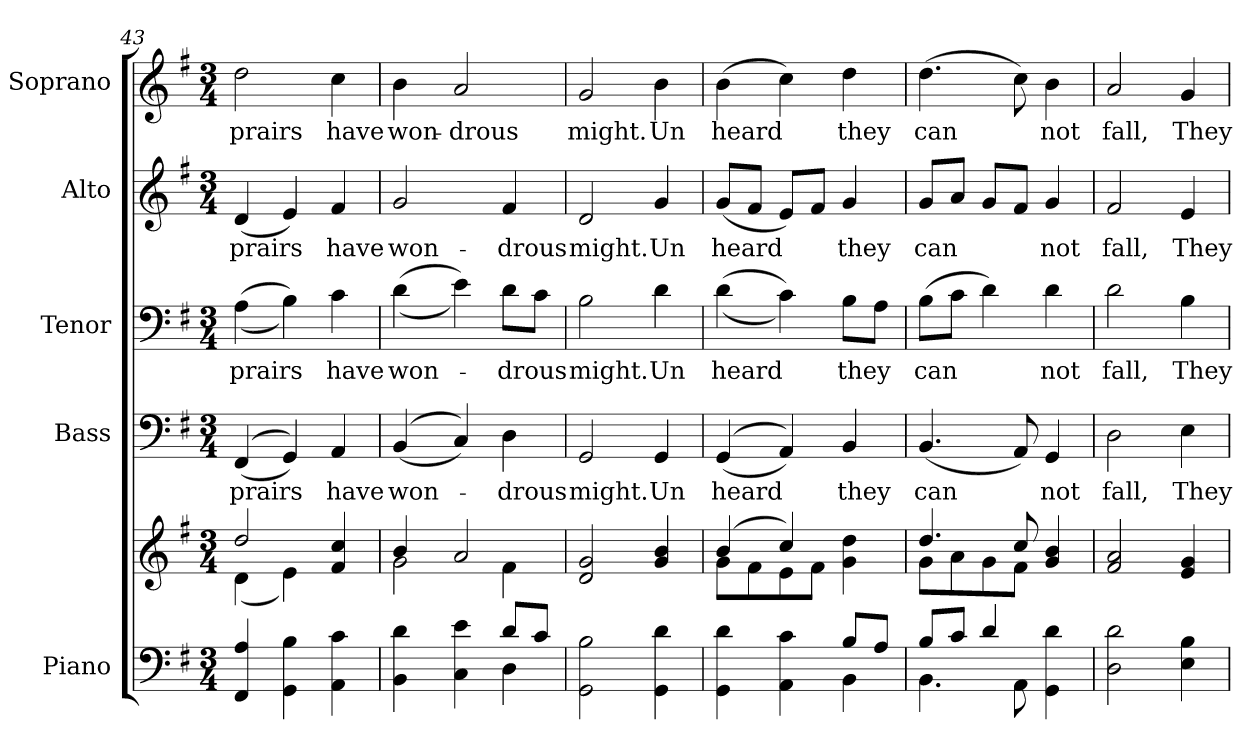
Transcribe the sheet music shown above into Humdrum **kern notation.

**kern	**kern	**kern	**text	**kern	**text	**kern	**text	**kern	**text
*part5	*part5	*part4	*part4	*part3	*part3	*part2	*part2	*part1	*part1
*staff6	*staff5	*staff4	*staff4	*staff3	*staff3	*staff2	*staff2	*staff1	*staff1
*I"Piano	*	*I"Bass	*	*I"Tenor	*	*I"Alto	*	*I"Soprano	*
*I'Pno.	*	*I'B.	*	*I'T.	*	*I'A.	*	*I'S.	*
*clefF4	*clefG2	*clefF4	*	*clefF4	*	*clefG2	*	*clefG2	*
*k[f#]	*k[f#]	*k[f#]	*	*k[f#]	*	*k[f#]	*	*k[f#]	*
*G:	*G:	*G:	*	*G:	*	*G:	*	*G:	*
*M3/4	*M3/4	*M3/4	*	*M3/4	*	*M3/4	*	*M3/4	*
=43	=43	=43	=43	=43	=43	=43	=43	=43	=43
*	*^	*	*	*	*	*	*	*	*
!	!	!	!	!LO:LY:b:color=#000000	!	!	!	!	!	!
!	!	!	!	!	!	!LO:LY:b:color=#000000	!	!	!	!
!	!	!	!	!	!	!	!	!LO:LY:b:color=#000000	!	!
!	!	!	!	!	!	!	!	!	!	!LO:LY:b:color=#000000
4FF#i/ 4Ai	2ddi/	(4di\	((4FF#i/	prairs	((4Ai\	prairs	(4di/	prairs	2ddi\	prairs
4GGi\ 4Bi	.	4ei\)	4GGi/))	.	4Bi\))	.	4ei/)	.	.	.
!	!	!	!	!LO:LY:b:color=#000000	!	!	!	!	!	!
!	!	!	!	!	!	!LO:LY:b:color=#000000	!	!	!	!
!	!	!	!	!	!	!	!	!LO:LY:b:color=#000000	!	!
!	!	!	!	!	!	!	!	!	!	!LO:LY:b:color=#000000
4AAi\ 4ci	4f#i/ 4cci	4ryy	4AAi/	have	4ci\	have	4f#i/	have	4cci\	have
!!LO:PB:g=z
=44	=44	=44	=44	=44	=44	=44	=44	=44	=44	=44
*^	*	*	*	*	*	*	*	*	*	*
!	!	!	!	!	!LO:LY:b:color=#000000	!	!	!	!	!	!
!	!	!	!	!	!	!	!LO:LY:b:color=#000000	!	!	!	!
!	!	!	!	!	!	!	!	!	!LO:LY:b:color=#000000	!	!
!	!	!	!	!	!	!	!	!	!	!	!LO:LY:b:color=#000000
4BBi\ 4di	2ryy	4bi/	2gi\	((4BBi/	won-	((4di\	won-	2gi/	won-	4bi\	won-
!	!	!	!	!	!	!	!	!	!	!	!LO:LY:b:color=#000000
4Ci\ 4ei	.	2ai/	.	4Ci/))	.	4ei\))	.	.	.	2ai/	-drous
!	!	!	!	!	!LO:LY:b:color=#000000	!	!	!	!	!	!
!	!	!	!	!	!	!	!LO:LY:b:color=#000000	!	!	!	!
!	!	!	!	!	!	!	!	!	!LO:LY:b:color=#000000	!	!
8di/L	4Di\	.	4f#i\	4Di\	-drous	8di\L	-drous	4f#i/	-drous	.	.
8ci/J	.	.	.	.	.	8ci\J	.	.	.	.	.
*v	*v	*	*	*	*	*	*	*	*	*	*
*	*v	*v	*	*	*	*	*	*	*	*
=45	=45	=45	=45	=45	=45	=45	=45	=45	=45
!	!	!	!LO:LY:b:color=#000000	!	!	!	!	!	!
!	!	!	!	!	!LO:LY:b:color=#000000	!	!	!	!
!	!	!	!	!	!	!	!LO:LY:b:color=#000000	!	!
!	!	!	!	!	!	!	!	!	!LO:LY:b:color=#000000
2GGi\ 2Bi	2di/ 2gi	2GGi/	might.	2Bi\	might.	2di/	might.	2gi/	might.
!	!	!	!LO:LY:b:color=#000000	!	!	!	!	!	!
!	!	!	!	!	!LO:LY:b:color=#000000	!	!	!	!
!	!	!	!	!	!	!	!LO:LY:b:color=#000000	!	!
!	!	!	!	!	!	!	!	!	!LO:LY:b:color=#000000
4GGi\ 4di	4gi/ 4bi	4GGi/	Un	4di\	Un	4gi/	Un	4bi\	Un
!!LO:PB:g=z
=46	=46	=46	=46	=46	=46	=46	=46	=46	=46
*^	*^	*	*	*	*	*	*	*	*
!	!	!	!	!	!LO:LY:b:color=#000000	!	!	!	!	!	!
!	!	!	!	!	!	!	!LO:LY:b:color=#000000	!	!	!	!
!	!	!	!	!	!	!	!	!	!LO:LY:b:color=#000000	!	!
!	!	!	!	!	!	!	!	!	!	!	!LO:LY:b:color=#000000
4GGi\ 4di	2ryy	(4bi/	8gi\L	((4GGi/	heard	((4di\	heard	(8gi/L	heard	(4bi\	heard
.	.	.	8f#i\	.	.	.	.	8f#i/J	.	.	.
4AAi\ 4ci	.	4cci/)	8ei\	4AAi/))	.	4ci\))	.	8ei/L)	.	4cci\)	.
.	.	.	8f#i\J	.	.	.	.	8f#i/J	.	.	.
!	!	!	!	!	!LO:LY:b:color=#000000	!	!	!	!	!	!
!	!	!	!	!	!	!	!LO:LY:b:color=#000000	!	!	!	!
!	!	!	!	!	!	!	!	!	!LO:LY:b:color=#000000	!	!
!	!	!	!	!	!	!	!	!	!	!	!LO:LY:b:color=#000000
8Bi/L	4BBi\	4gi\ 4ddi	4ryy	4BBi/	they	8Bi\L	they	4gi/	they	4ddi\	they
8Ai/J	.	.	.	.	.	8Ai\J	.	.	.	.	.
=47	=47	=47	=47	=47	=47	=47	=47	=47	=47	=47	=47
!	!	!	!	!	!LO:LY:b:color=#000000	!	!	!	!	!	!
!	!	!	!	!	!	!	!LO:LY:b:color=#000000	!	!	!	!
!	!	!	!	!	!	!	!	!	!LO:LY:b:color=#000000	!	!
!	!	!	!	!	!	!	!	!	!	!	!LO:LY:b:color=#000000
8Bi/L	4.BBi\	4.ddi/	8gi\L	(4.BBi/	can	(8Bi\L	can	8gi/L	can	(4.ddi\	can
8ci/J	.	.	8ai\	.	.	8ci\J	.	8ai/J	.	.	.
4di/	.	.	8gi\	.	.	4di\)	.	8gi/L	.	.	.
.	8AAi\	8cci/	8f#i\J	8AAi/)	.	.	.	8f#i/J	.	8cci\)	.
!	!	!	!	!	!LO:LY:b:color=#000000	!	!	!	!	!	!
!	!	!	!	!	!	!	!LO:LY:b:color=#000000	!	!	!	!
!	!	!	!	!	!	!	!	!	!LO:LY:b:color=#000000	!	!
!	!	!	!	!	!	!	!	!	!	!	!LO:LY:b:color=#000000
4GGi\ 4di	4ryy	4gi/ 4bi	4ryy	4GGi/	not	4di\	not	4gi/	not	4bi\	not
*v	*v	*	*	*	*	*	*	*	*	*	*
*	*v	*v	*	*	*	*	*	*	*	*
!!LO:PB:g=z
=48	=48	=48	=48	=48	=48	=48	=48	=48	=48
*^	*^	*	*	*	*	*	*	*	*
!	!	!	!	!	!LO:LY:b:color=#000000	!	!	!	!	!	!
*v	*v	*	*	*	*	*	*	*	*	*	*
*	*v	*v	*	*	*	*	*	*	*	*
*^	*^	*	*	*	*	*	*	*	*
!	!	!	!	!	!	!	!LO:LY:b:color=#000000	!	!	!	!
*v	*v	*	*	*	*	*	*	*	*	*	*
*	*v	*v	*	*	*	*	*	*	*	*
*^	*^	*	*	*	*	*	*	*	*
!	!	!	!	!	!	!	!	!	!LO:LY:b:color=#000000	!	!
*v	*v	*	*	*	*	*	*	*	*	*	*
*	*v	*v	*	*	*	*	*	*	*	*
*^	*^	*	*	*	*	*	*	*	*
!	!	!	!	!	!	!	!	!	!	!	!LO:LY:b:color=#000000
*v	*v	*	*	*	*	*	*	*	*	*	*
*	*v	*v	*	*	*	*	*	*	*	*
2Di\ 2di	2f#i/ 2ai	2Di\	fall,	2di\	fall,	2f#i/	fall,	2ai/	fall,
!	!	!	!LO:LY:b:color=#000000	!	!	!	!	!	!
!	!	!	!	!	!LO:LY:b:color=#000000	!	!	!	!
!	!	!	!	!	!	!	!LO:LY:b:color=#000000	!	!
!	!	!	!	!	!	!	!	!	!LO:LY:b:color=#000000
4Ei\ 4Bi	4ei/ 4gi	4Ei\	They	4Bi\	They	4ei/	They	4gi/	They
=	=	=	=	=	=	=	=	=	=
*-	*-	*-	*-	*-	*-	*-	*-	*-	*-
